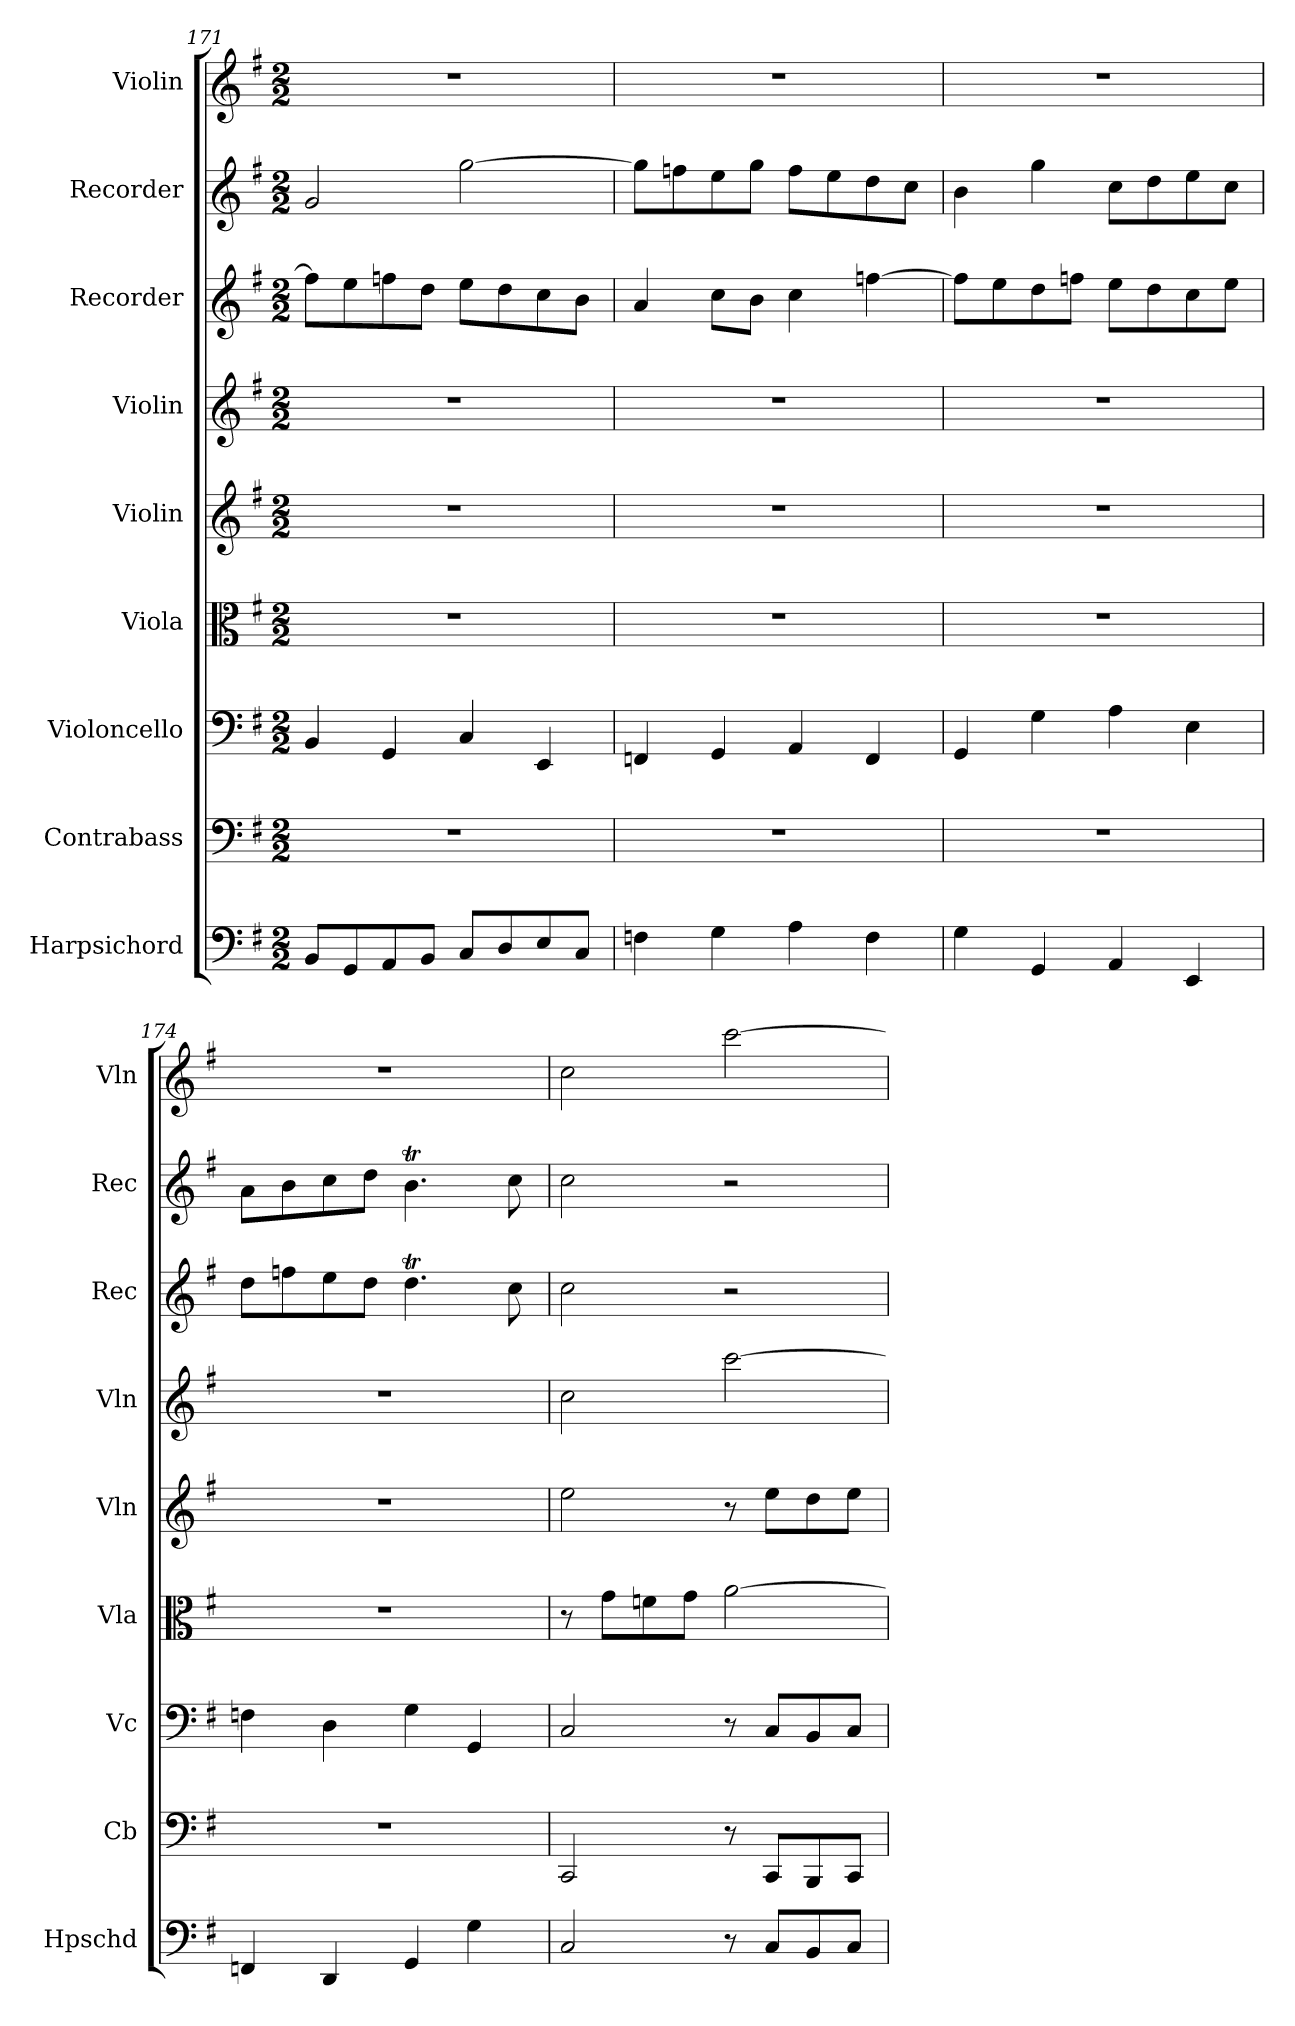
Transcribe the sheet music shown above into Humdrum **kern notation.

**kern	**kern	**kern	**kern	**kern	**kern	**kern	**kern	**kern
*part9	*part8	*part7	*part6	*part5	*part4	*part3	*part2	*part1
*staff9	*staff8	*staff7	*staff6	*staff5	*staff4	*staff3	*staff2	*staff1
*I"Harpsichord	*I"Contrabass	*I"Violoncello	*I"Viola	*I"Violin	*I"Violin	*I"Recorder	*I"Recorder	*I"Violin
*I'Hpschd	*I'Cb	*I'Vc	*I'Vla	*I'Vln	*I'Vln	*I'Rec	*I'Rec	*I'Vln
*clefF4	*clefF4	*clefF4	*clefC3	*clefG2	*clefG2	*clefG2	*clefG2	*clefG2
*	*ITrd7c12	*	*	*	*	*	*	*
*k[f#]	*k[f#]	*k[f#]	*k[f#]	*k[f#]	*k[f#]	*k[f#]	*k[f#]	*k[f#]
*G:	*G:	*G:	*G:	*G:	*G:	*G:	*G:	*G:
*M2/2	*M2/2	*M2/2	*M2/2	*M2/2	*M2/2	*M2/2	*M2/2	*M2/2
=171	=171	=171	=171	=171	=171	=171	=171	=171
8BB/L	1r	4BB/	1r	1r	1r	8ff\L]	2g/	1r
8GG/	.	.	.	.	.	8ee\	.	.
8AA/	.	4GG/	.	.	.	8ffn\	.	.
8BB/J	.	.	.	.	.	8dd\J	.	.
8C/L	.	4C/	.	.	.	8ee\L	[2gg\	.
8D/	.	.	.	.	.	8dd\	.	.
8E/	.	4EE/	.	.	.	8cc\	.	.
8C/J	.	.	.	.	.	8b\J	.	.
=172	=172	=172	=172	=172	=172	=172	=172	=172
4Fn\	1r	4FFn/	1r	1r	1r	4a/	8gg\L]	1r
.	.	.	.	.	.	.	8ffn\	.
4G\	.	4GG/	.	.	.	8cc\L	8ee\	.
.	.	.	.	.	.	8b\J	8gg\J	.
4A\	.	4AA/	.	.	.	4cc\	8ff\L	.
.	.	.	.	.	.	.	8ee\	.
4F\	.	4FF/	.	.	.	[4ffn\	8dd\	.
.	.	.	.	.	.	.	8cc\J	.
=173	=173	=173	=173	=173	=173	=173	=173	=173
4G\	1r	4GG/	1r	1r	1r	8ff\L]	4b\	1r
.	.	.	.	.	.	8ee\	.	.
4GG/	.	4G\	.	.	.	8dd\	4gg\	.
.	.	.	.	.	.	8ffn\J	.	.
4AA/	.	4A\	.	.	.	8ee\L	8cc\L	.
.	.	.	.	.	.	8dd\	8dd\	.
4EE/	.	4E\	.	.	.	8cc\	8ee\	.
.	.	.	.	.	.	8ee\J	8cc\J	.
=174	=174	=174	=174	=174	=174	=174	=174	=174
4FFn/	1r	4Fn\	1r	1r	1r	8dd\L	8a\L	1r
.	.	.	.	.	.	8ffn\	8b\	.
4DD/	.	4D\	.	.	.	8ee\	8cc\	.
.	.	.	.	.	.	8dd\J	8dd\J	.
4GG/	.	4G\	.	.	.	4.ddT\	4.bt\	.
4G\	.	4GG/	.	.	.	.	.	.
.	.	.	.	.	.	8cc\	8cc\	.
=175	=175	=175	=175	=175	=175	=175	=175	=175
2C/	2CCC/	2C/	8r	2ee\	2cc\	2cc\	2cc\	2cc\
.	.	.	8g\L	.	.	.	.	.
.	.	.	8fn\	.	.	.	.	.
.	.	.	8g\J	.	.	.	.	.
8r	8r	8r	[2a\	8r	[2ccc\	2r	2r	[2ccc\
8C/L	8CCC/L	8C/L	.	8ee\L	.	.	.	.
8BB/	8BBBB/	8BB/	.	8dd\	.	.	.	.
8C/J	8CCC/J	8C/J	.	8ee\J	.	.	.	.
=	=	=	=	=	=	=	=	=
*-	*-	*-	*-	*-	*-	*-	*-	*-
